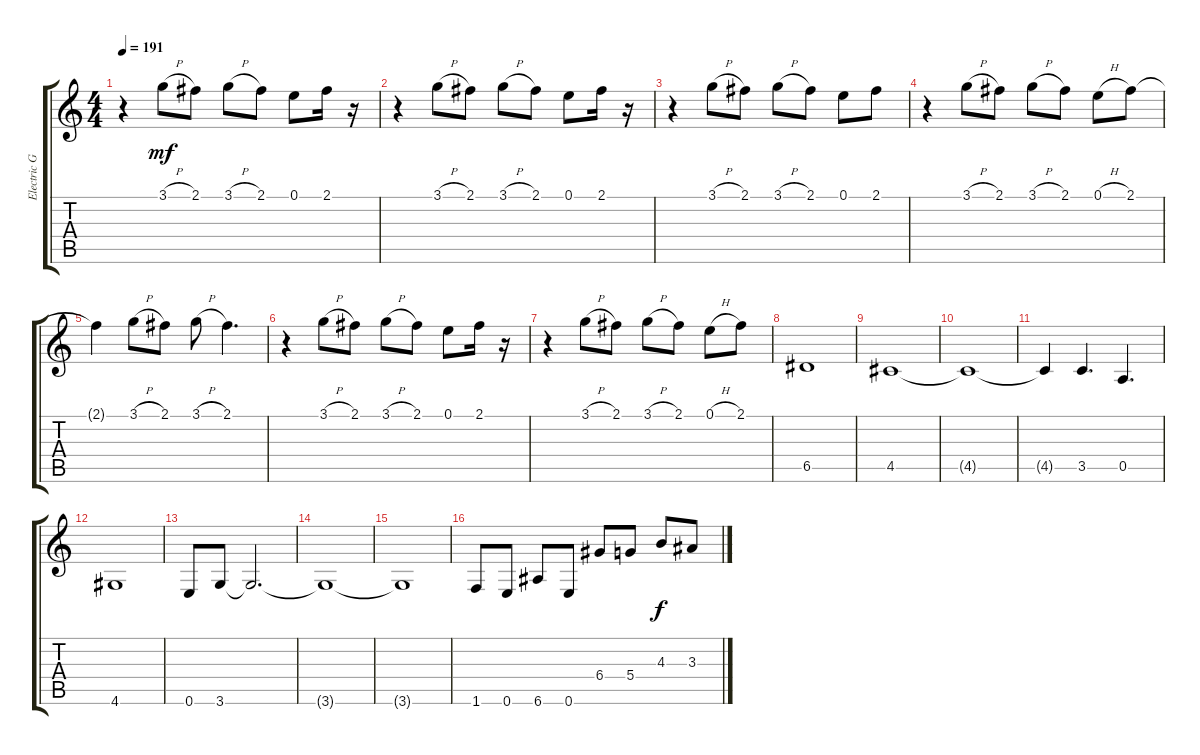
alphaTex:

\track ("Electric Guitar Left" "Electric G") {instrument distortionguitar}
\staff {score tabs}
\tuning (E4 B3 G3 D3 A2 E2) {hide}
\ts (4 4)
\tempo 191
\clef g2
\ks c
r.4{dy mf} 3.1{h}.8 2.1.8 3.1{h}.8 2.1.8 0.1.8 2.1.16 r.16 |
r.4 3.1{h}.8 2.1.8 3.1{h}.8 2.1.8 0.1.8 2.1.16 r.16 |
r.4 3.1{h}.8 2.1.8 3.1{h}.8 2.1.8 0.1.8 2.1.8 |
r.4 3.1{h}.8 2.1.8 3.1{h}.8 2.1.8 0.1{h}.8 2.1.8 |
2.1{t}.4 3.1{h}.8 2.1.8 3.1{h}.8 2.1.4{d} |
r.4 3.1{h}.8 2.1.8 3.1{h}.8 2.1.8 0.1.8 2.1.16 r.16 |
r.4 3.1{h}.8 2.1.8 3.1{h}.8 2.1.8 0.1{h}.8 2.1.8{volume 5} |
6.5.1{volume 16 balance 0 instrument distortionguitar} |
4.5.1 |
4.5{t}.1 |
4.5{t}.4 3.5.4{d} 0.5.4{d} |
4.6.1 |
0.6.8 3.6.8 3.6{t}.2{d} |
3.6{t}.1 |
3.6{t}.1 |
1.6.8 0.6.8 6.6.8 0.6.8 6.4.8 5.4.8 4.3.8{dy f} 3.3.8
